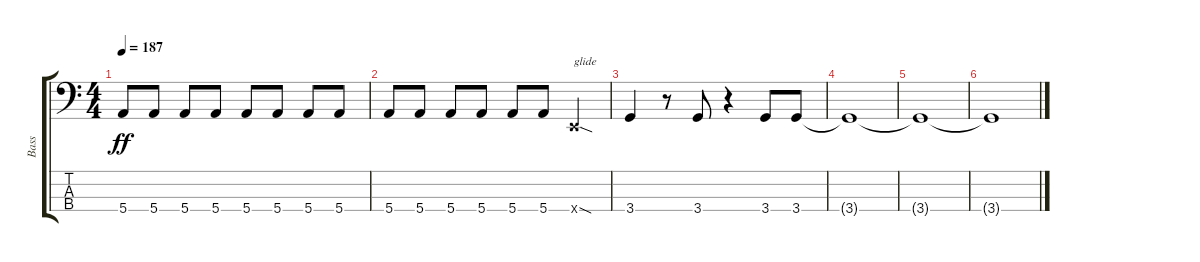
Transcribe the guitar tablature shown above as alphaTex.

\track ("Bass" "Bass") {instrument electricbasspick}
\staff {score tabs}
\tuning (G2 D2 A1 E1) {hide}
\ts (4 4)
\tempo 187
\clef f4
\ks c
5.4.8{dy ff} 5.4.8 5.4.8 5.4.8 5.4.8 5.4.8 5.4.8 5.4.8 |
5.4.8 5.4.8 5.4.8 5.4.8 5.4.8 5.4.8 0.4{sod x}.4{txt "glide"} |
3.4.4 r.8 3.4.8 r.4 3.4.8 3.4.8 |
3.4{t}.1 |
3.4{t}.1 |
3.4{t}.1
